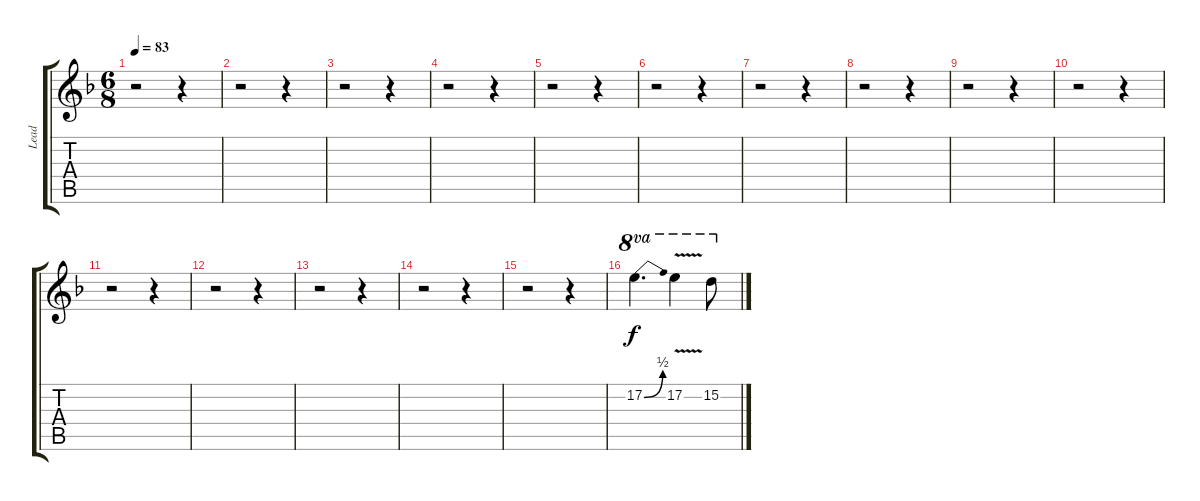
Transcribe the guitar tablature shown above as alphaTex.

\track ("Lead" "Lead") {instrument overdrivenguitar}
\staff {score tabs}
\tuning (E4 B3 G3 D3 A2 E2) {hide}
\ts (6 8)
\tempo 83
\clef g2
\ks f
r.2{dy f} r.4 |
r.2 r.4 |
r.2 r.4 |
r.2 r.4 |
r.2 r.4 |
r.2 r.4 |
r.2 r.4 |
r.2 r.4 |
r.2 r.4 |
r.2 r.4 |
r.2 r.4 |
r.2 r.4 |
r.2 r.4 |
r.2 r.4 |
r.2 r.4 |
17.2{be (bend 0 0 60 2)}.4{d ot 8va} 17.2{v}.4{ot 8va} 15.2.8{ot 8va}
